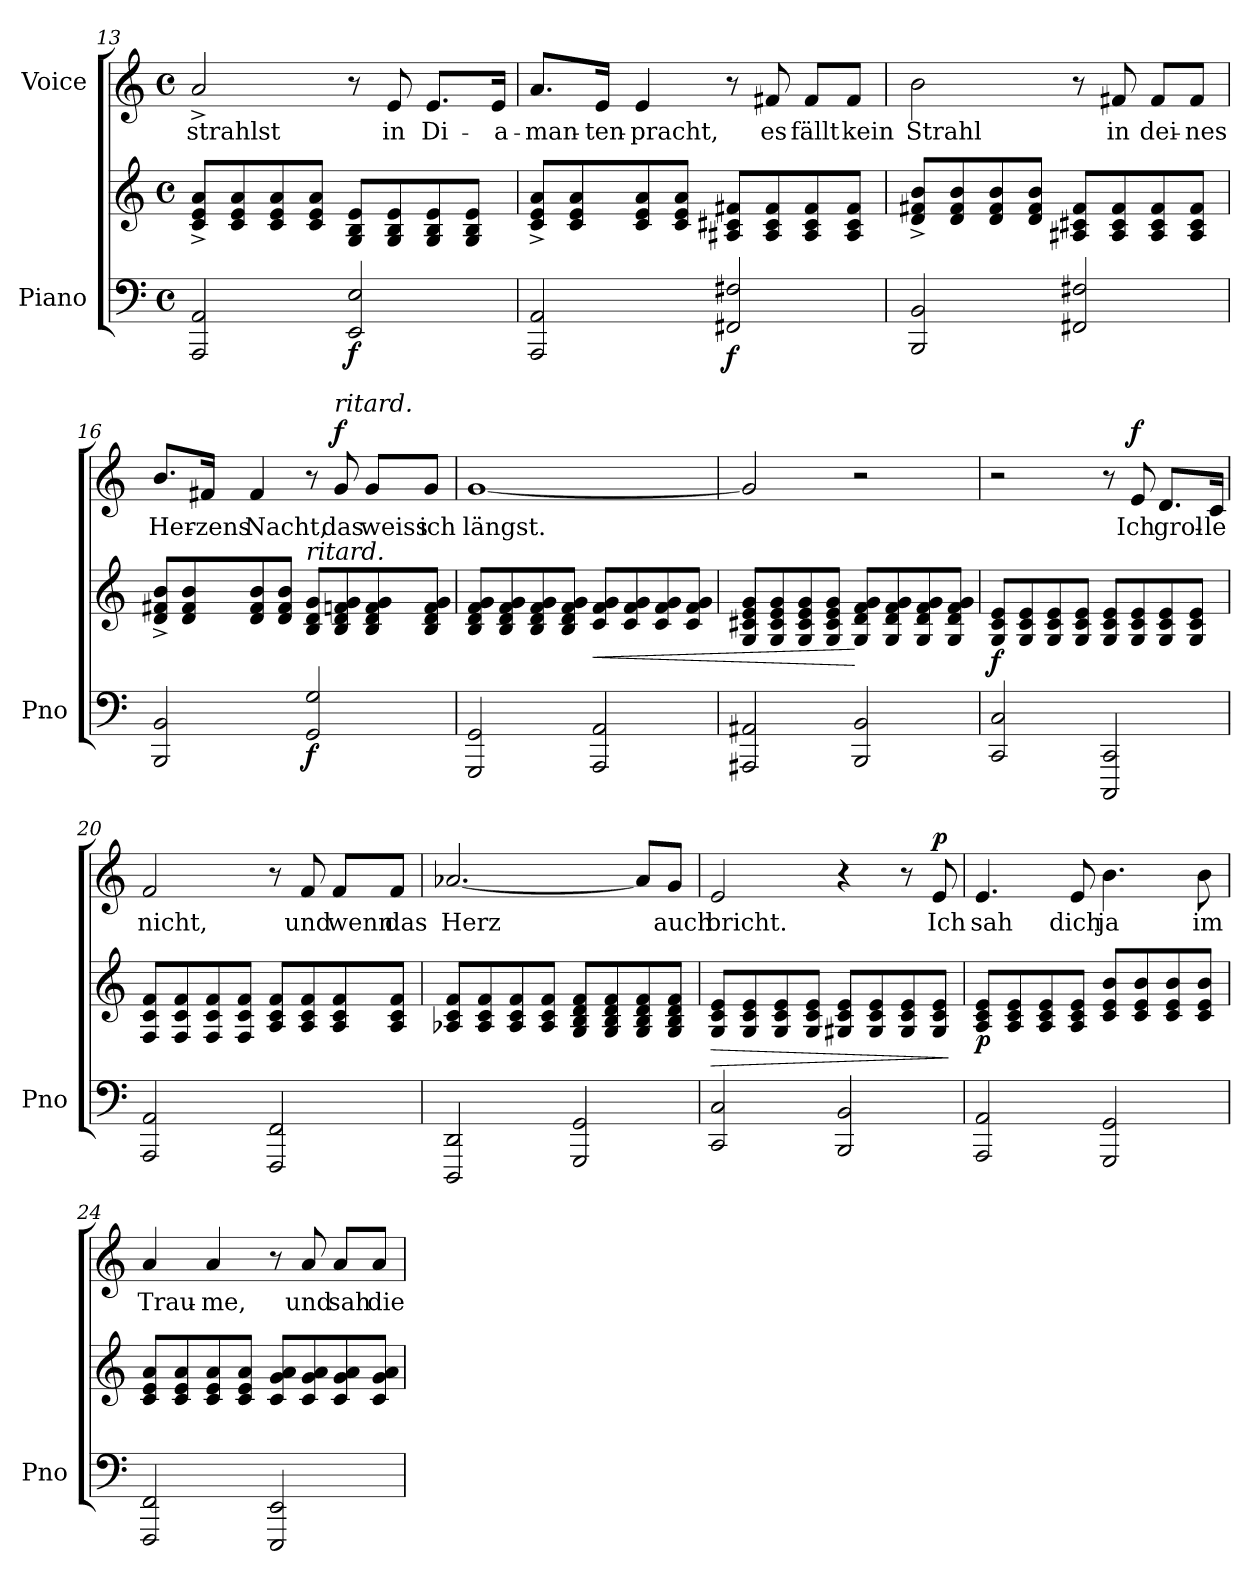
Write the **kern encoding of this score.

**kern	**kern	**dynam	**kern	**text	**dynam
*part2	*part2	*part2	*part1	*part1	*part1
*staff3	*staff2	*staff2/3	*staff1	*staff1	*staff1
*I"Piano	*	*	*I"Voice	*	*
*I'Pno	*	*	*	*	*
!!LO:PB:g=z
*clefF4	*clefG2	*	*clefG2	*	*
*k[]	*k[]	*	*k[]	*	*
*M4/4	*M4/4	*	*M4/4	*	*
*met(c)	*met(c)	*	*met(c)	*	*
=13	=13	=13	=13	=13	=13
!	!	!	!	!LO:LY:b	!
2AAA/ 2AA/	8c/^ 8e/^ 8a/^L	.	2a^/	strahlst	.
.	8c/ 8e/ 8a/	.	.	.	.
.	8c/ 8e/ 8a/	.	.	.	.
.	8c/ 8e/ 8a/J	.	.	.	.
!	!	!LO:DY:b=2	!	!	!
2EE/ 2E/	8G/ 8B/ 8e/L	f	8r	.	.
!	!	!	!	!LO:LY:b	!
.	8G/ 8B/ 8e/	.	8e/	in	.
!	!	!	!	!LO:LY:b	!
.	8G/ 8B/ 8e/	.	8.e/L	Di-	.
.	8G/ 8B/ 8e/J	.	.	.	.
!	!	!	!	!LO:LY:b	!
.	.	.	16e/Jk	-a-	.
=14	=14	=14	=14	=14	=14
!	!	!	!	!LO:LY:b	!
2AAA/ 2AA/	8c/^ 8e/^ 8a/^L	.	8.a/L	-man-	.
.	8c/ 8e/ 8a/	.	.	.	.
!	!	!	!	!LO:LY:b	!
.	.	.	16e/Jk	-ten-	.
!	!	!	!	!LO:LY:b	!
.	8c/ 8e/ 8a/	.	4e/	-pracht,	.
.	8c/ 8e/ 8a/J	.	.	.	.
!	!	!LO:DY:b=2	!	!	!
2FF#X/ 2F#X/	8A#X/ 8c#X/ 8f#X/L	f	8r	.	.
!	!	!	!	!LO:LY:b	!
.	8A#/ 8c#/ 8f#/	.	8f#X/	es	.
!	!	!	!	!LO:LY:b	!
.	8A#/ 8c#/ 8f#/	.	8f#/L	fällt	.
!	!	!	!	!LO:LY:b	!
.	8A#/ 8c#/ 8f#/J	.	8f#/J	kein	.
=15	=15	=15	=15	=15	=15
!	!	!	!	!LO:LY:b	!
2BBB/ 2BB/	8d/^ 8f#X/^ 8b/^L	.	2b\	Strahl	.
.	8d/ 8f#/ 8b/	.	.	.	.
.	8d/ 8f#/ 8b/	.	.	.	.
.	8d/ 8f#/ 8b/J	.	.	.	.
2FF#X/ 2F#X/	8A#X/ 8c#X/ 8f#/L	.	8r	.	.
!	!	!	!	!LO:LY:b	!
.	8A#/ 8c#/ 8f#/	.	8f#X/	in	.
!	!	!	!	!LO:LY:b	!
.	8A#/ 8c#/ 8f#/	.	8f#/L	dei-	.
!	!	!	!	!LO:LY:b	!
.	8A#/ 8c#/ 8f#/J	.	8f#/J	-nes	.
=16	=16	=16	=16	=16	=16
!	!	!	!	!LO:LY:b	!
2BBB/ 2BB/	8d/^ 8f#X/^ 8b/^L	.	8.b/L	Her-	.
.	8d/ 8f#/ 8b/	.	.	.	.
!	!	!	!	!LO:LY:b	!
.	.	.	16f#X/Jk	-zens	.
!	!	!	!	!LO:LY:b	!
.	8d/ 8f#/ 8b/	.	4f#/	Nacht,	.
.	8d/ 8f#/ 8b/J	.	.	.	.
!	!LO:TX:a:i:t=ritard.	!	!	!	!
!	!	!LO:DY:b=2	!	!	!
2GG/ 2G/	8B/ 8d/ 8g/L	f	8r	.	.
*	*	*	*MM63	*	*
!	!	!	!LO:TX:a:i:t=ritard.	!	!
!	!	!	!	!LO:LY:b	!LO:DY:a
.	8B/ 8d/ 8fn/ 8g/	.	8g/	das	f
!	!	!	!	!LO:LY:b	!
.	8B/ 8d/ 8f/ 8g/	.	8g/L	weiss	.
*	*	*	*MM61	*	*
!	!	!	!	!LO:LY:b	!
.	8B/ 8d/ 8f/ 8g/J	.	8g/J	ich	.
!!LO:LB:g=z
=17	=17	=17	=17	=17	=17
!	!	!	!	!LO:LY:b	!
*	*	*	*^	*	*
*	*	*	*	*^	*	*
2GGG/ 2GG/	8B/ 8d/ 8f/ 8g/L	.	[1g	8ryy	4.ryy	längst.	.
*	*	*	*MM59	*	*	*	*
.	8B/ 8d/ 8f/ 8g/	.	.	2..ryy	.	.	.
.	8B/ 8d/ 8f/ 8g/	.	.	.	.	.	.
*	*	*	*MM57	*	*	*	*
.	8B/ 8d/ 8f/ 8g/J	.	.	.	2ryy	.	.
!	!	!LO:HP:b	!	!	!	!	!
2AAA/ 2AA/	8c/ 8f/ 8g/L	<	.	.	.	.	.
.	8c/ 8f/ 8g/	.	.	.	.	.	.
.	8c/ 8f/ 8g/	.	.	.	.	.	.
.	8c/ 8f/ 8g/J	.	.	.	8ryy	.	.
=18	=18	=18	=18	=18	=18	=18	=18
*	*	*	*MM59	*	*	*	*
2AAA#X/ 2AA#X/	8G/ 8c#X/ 8e/ 8g/L	.	2g/]	4ryy	2.ryy	.	.
.	8G/ 8c#/ 8e/ 8g/	.	.	.	.	.	.
*	*	*	*MM61	*	*	*	*
.	8G/ 8c#/ 8e/ 8g/	.	.	2.ryy	.	.	.
.	8G/ 8c#/ 8e/ 8g/J	.	.	.	.	.	.
*	*	*	*MM63	*	*	*	*
2BBB/ 2BB/	8G/ 8d/ 8f/ 8g/L	[	2r	.	.	.	.
.	8G/ 8d/ 8f/ 8g/	.	.	.	.	.	.
*	*	*	*MM65	*	*	*	*
.	8G/ 8d/ 8f/ 8g/	.	.	.	4ryy	.	.
.	8G/ 8d/ 8f/ 8g/J	.	.	.	.	.	.
=19	=19	=19	=19	=19	=19	=19	=19
!	!	!LO:DY:b	!	!	!	!	!
*	*	*	*v	*v	*v	*	*
2CC/ 2C/	8G/ 8c/ 8e/L	f	2r	.	.
.	8G/ 8c/ 8e/	.	.	.	.
.	8G/ 8c/ 8e/	.	.	.	.
.	8G/ 8c/ 8e/J	.	.	.	.
2CCC/ 2CC/	8G/ 8c/ 8e/L	.	8r	.	.
!	!	!	!	!LO:LY:b	!LO:DY:a
.	8G/ 8c/ 8e/	.	8e/	Ich	f
!	!	!	!	!LO:LY:b	!
.	8G/ 8c/ 8e/	.	8.d/L	grol-	.
.	8G/ 8c/ 8e/J	.	.	.	.
!	!	!	!	!LO:LY:b	!
.	.	.	16c/Jk	-le	.
=20	=20	=20	=20	=20	=20
!	!	!	!	!LO:LY:b	!
2AAA/ 2AA/	8F/ 8c/ 8f/L	.	2f/	nicht,	.
.	8F/ 8c/ 8f/	.	.	.	.
.	8F/ 8c/ 8f/	.	.	.	.
.	8F/ 8c/ 8f/J	.	.	.	.
2FFF/ 2FF/	8A/ 8c/ 8f/L	.	8r	.	.
!	!	!	!	!LO:LY:b	!
.	8A/ 8c/ 8f/	.	8f/	und	.
!	!	!	!	!LO:LY:b	!
.	8A/ 8c/ 8f/	.	8f/L	wenn	.
!	!	!	!	!LO:LY:b	!
.	8A/ 8c/ 8f/J	.	8f/J	das	.
!!LO:LB:g=z
=21	=21	=21	=21	=21	=21
!	!	!	!	!LO:LY:b	!
2DDD/ 2DD/	8A-X/ 8c/ 8f/L	.	[2.a-X/	Herz	.
.	8A-/ 8c/ 8f/	.	.	.	.
.	8A-/ 8c/ 8f/	.	.	.	.
.	8A-/ 8c/ 8f/J	.	.	.	.
2GGG/ 2GG/	8G/ 8B/ 8d/ 8f/L	.	.	.	.
.	8G/ 8B/ 8d/ 8f/	.	.	.	.
.	8G/ 8B/ 8d/ 8f/	.	8a-/L]	.	.
!	!	!	!	!LO:LY:b	!
.	8G/ 8B/ 8d/ 8f/J	.	8g/J	auch	.
=22	=22	=22	=22	=22	=22
!	!	!LO:HP:b	!	!LO:LY:b	!
2CC/ 2C/	8G/ 8c/ 8e/L	>	2e/	bricht.	.
.	8G/ 8c/ 8e/	.	.	.	.
.	8G/ 8c/ 8e/	.	.	.	.
.	8G/ 8c/ 8e/J	.	.	.	.
2BBB/ 2BB/	8G#X/ 8c/ 8e/L	.	4r	.	.
.	8G#/ 8c/ 8e/	.	.	.	.
.	8G#/ 8c/ 8e/	.	8r	.	.
!	!	!	!	!LO:LY:b	!LO:DY:a
.	8G#/ 8c/ 8e/J	.	8e/	Ich	p
.	.	]	.	.	.
=23	=23	=23	=23	=23	=23
!	!	!LO:DY:b	!	!LO:LY:b	!
2AAA/ 2AA/	8A/ 8c/ 8e/L	p	4.e/	sah	.
.	8A/ 8c/ 8e/	.	.	.	.
.	8A/ 8c/ 8e/	.	.	.	.
!	!	!	!	!LO:LY:b	!
.	8A/ 8c/ 8e/J	.	8e/	dich	.
!	!	!	!	!LO:LY:b	!
2GGG/ 2GG/	8c/ 8e/ 8b/L	.	4.b\	ja	.
.	8c/ 8e/ 8b/	.	.	.	.
.	8c/ 8e/ 8b/	.	.	.	.
!	!	!	!	!LO:LY:b	!
.	8c/ 8e/ 8b/J	.	8b\	im	.
=24	=24	=24	=24	=24	=24
!	!	!	!	!LO:LY:b	!
2FFF/ 2FF/	8c/ 8e/ 8a/L	.	4a/	Trau-	.
.	8c/ 8e/ 8a/	.	.	.	.
!	!	!	!	!LO:LY:b	!
.	8c/ 8e/ 8a/	.	4a/	-me,	.
.	8c/ 8e/ 8a/J	.	.	.	.
2EEE/ 2EE/	8c/ 8g/ 8a/L	.	8r	.	.
!	!	!	!	!LO:LY:b	!
.	8c/ 8g/ 8a/	.	8a/	und	.
!	!	!	!	!LO:LY:b	!
.	8c/ 8g/ 8a/	.	8a/L	sah	.
!	!	!	!	!LO:LY:b	!
.	8c/ 8g/ 8a/J	.	8a/J	die	.
=	=	=	=	=	=
*-	*-	*-	*-	*-	*-
